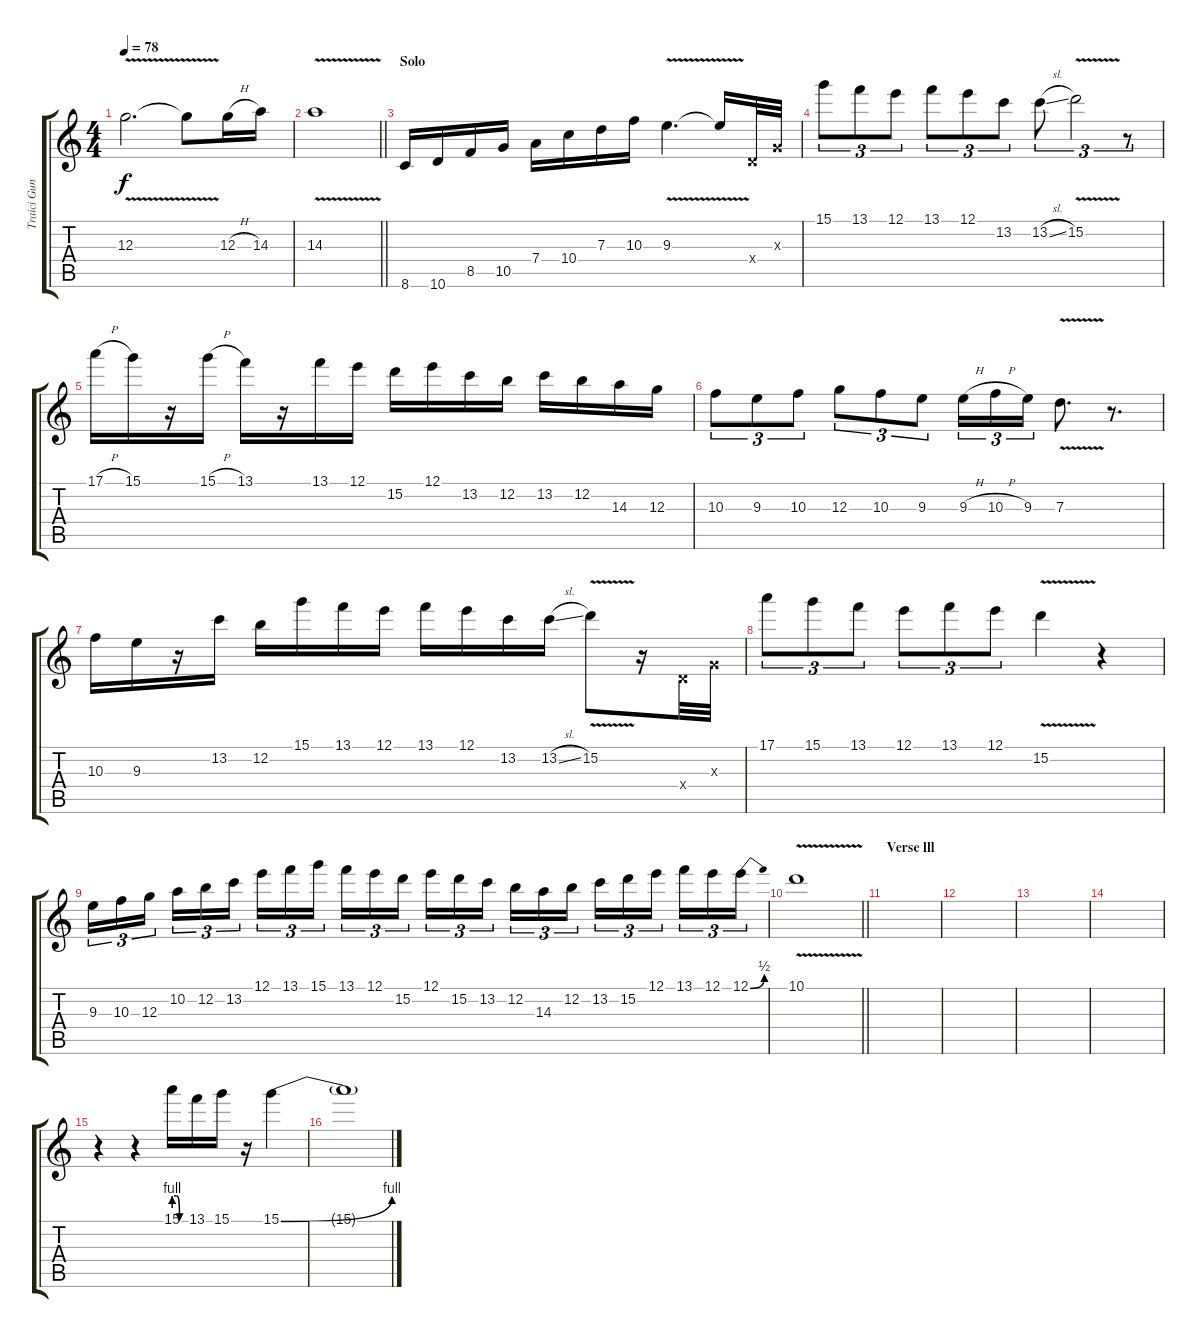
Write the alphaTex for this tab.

\track ("Traici Guns" "Traici Gun") {instrument overdrivenguitar}
\staff {score tabs}
\tuning (E4 B3 G3 D3 A2 E2) {hide}
\ts (4 4)
\tempo 78
\clef g2
\ks c
12.3{v}.2{d dy f} 12.3{t}.8 12.3{h}.16 14.3.16 |
\barLineRight lightlight
14.3{v}.1 |
\section ("" "Solo")
8.6.16{instrument overdrivenguitar} 10.6.16 8.5.16 10.5.16 7.4.16 10.4.16 7.3.16 10.3.16 9.3{v}.4{d} 9.3{t}.16 0.4{x}.32 0.3{x}.32 |
15.1.8{tu (3 2)} 13.1.8{tu (3 2)} 12.1.8{tu (3 2)} 13.1.8{tu (3 2)} 12.1.8{tu (3 2)} 13.2.8{tu (3 2)} 13.2{sl}.8{tu (3 2)} 15.2{v}.2{tu (3 2)} r.8{tu (3 2)} |
17.1{h}.16 15.1.16 r.16 15.1{h}.16 13.1.16 r.16 13.1.16 12.1.16 15.2.16 12.1.16 13.2.16 12.2.16 13.2.16 12.2.16 14.3.16 12.3.16 |
10.3.8{tu (3 2)} 9.3.8{tu (3 2)} 10.3.8{tu (3 2)} 12.3.8{tu (3 2)} 10.3.8{tu (3 2)} 9.3.8{tu (3 2)} 9.3{h}.16{tu (3 2)} 10.3{h}.16{tu (3 2)} 9.3.16{tu (3 2)} 7.3{v}.8{d} r.8{d} |
10.3.16 9.3.16 r.16 13.2.16 12.2.16 15.1.16 13.1.16 12.1.16 13.1.16 12.1.16 13.2.16 13.2{sl}.16 15.2{v}.8 r.16 0.4{x}.32 0.3{x}.32 |
17.1.8{tu (3 2)} 15.1.8{tu (3 2)} 13.1.8{tu (3 2)} 12.1.8{tu (3 2)} 13.1.8{tu (3 2)} 12.1.8{tu (3 2)} 15.2{v}.4 r.4 |
9.3.16{tu (3 2)} 10.3.16{tu (3 2)} 12.3.16{tu (3 2) beam splitsecondary} 10.2.16{tu (3 2)} 12.2.16{tu (3 2)} 13.2.16{tu (3 2)} 12.1.16{tu (3 2)} 13.1.16{tu (3 2)} 15.1.16{tu (3 2) beam splitsecondary} 13.1.16{tu (3 2)} 12.1.16{tu (3 2)} 15.2.16{tu (3 2)} 12.1.16{tu (3 2)} 15.2.16{tu (3 2)} 13.2.16{tu (3 2) beam splitsecondary} 12.2.16{tu (3 2)} 14.3.16{tu (3 2)} 12.2.16{tu (3 2)} 13.2.16{tu (3 2)} 15.2.16{tu (3 2)} 12.1.16{tu (3 2) beam splitsecondary} 13.1.16{tu (3 2)} 12.1.16{tu (3 2)} 12.1{be (bend 0 0 60 2)}.16{tu (3 2)} |
\barLineRight lightlight
10.1{v}.1{volume 3} |
\section ("" "Verse lll")
|
|
|
|
r.4 r.4 15.1{be (custom 0 4 15 4 30 0 60 0)}.16 13.1.16 15.1.16 r.16 15.1{be (bend 0 0 60 4)}.4 |
15.1{t}.1
